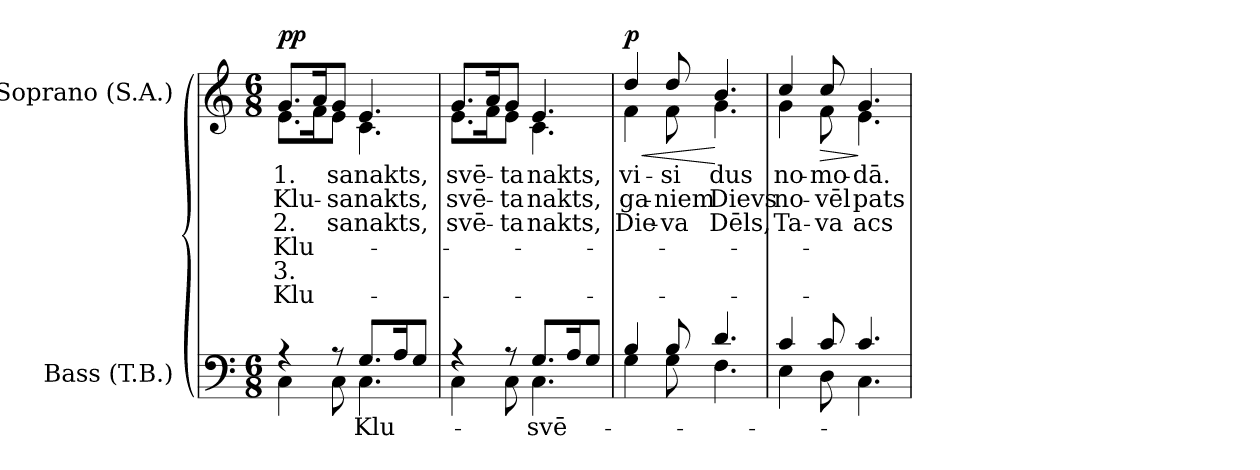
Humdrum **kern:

**kern	**text	**kern	**text	**text	**text	**text	**text	**text	**dynam
*part2	*part2	*part1	*part1	*part1	*part1	*part1	*part1	*part1	*part1
*staff2	*staff2	*staff1	*staff1	*staff1	*staff1	*staff1	*staff1	*staff1	*staff1
*I"Bass (T.B.)	*	*I"Soprano (S.A.)	*	*	*	*	*	*	*
*I'B. (T.B.)	*	*I'S. (S.A.)	*	*	*	*	*	*	*
!!LO:PB:g=z
*clefF4	*	*clefG2	*	*	*	*	*	*	*
*k[]	*	*k[]	*	*	*	*	*	*	*
*C:	*	*C:	*	*	*	*	*	*	*
*M6/8	*	*M6/8	*	*	*	*	*	*	*
=1	=1	=1	=1	=1	=1	=1	=1	=1	=1
*^	*	*	*	*	*	*	*	*	*
!	!	!	!LO:TX:a:B:t=Dolce	!	!	!	!	!	!	!
!	!	!	!	!LO:LY:b:color=#000000	!LO:LY:b:color=#000000	!LO:LY:b:color=#000000	!LO:LY:b:color=#000000	!LO:LY:b:color=#000000	!LO:LY:b:color=#000000	!
*	*	*	*^	*	*	*	*	*	*	*
4r	4Ci\	.	8.gi/L	8.ei\L	1.	Klu-	2.	Klu-	3.	Klu-	pp
.	.	.	16ai/K	16fi\K	.	.	.	.	.	.	.
!	!	!	!	!	!LO:LY:b:color=#000000	!LO:LY:b:color=#000000	!LO:LY:b:color=#000000	!	!	!	!
8r	8Ci\	.	8gi/J	8ei\J	-sa	-sa	-sa	.	.	.	.
!	!	!LO:LY:a:color=#000000	!	!	!	!	!	!	!	!	!
!	!	!	!	!	!LO:LY:b:color=#000000	!LO:LY:b:color=#000000	!LO:LY:b:color=#000000	!	!	!	!
8.Gi/L	4.Ci\	Klu-	4.ei/	4.ci\	nakts,	nakts,	nakts,	.	.	.	.
16Ai/K	.	.	.	.	.	.	.	.	.	.	.
8Gi/J	.	.	.	.	.	.	.	.	.	.	.
=2	=2	=2	=2	=2	=2	=2	=2	=2	=2	=2	=2
!	!	!	!	!	!LO:LY:b:color=#000000	!LO:LY:b:color=#000000	!LO:LY:b:color=#000000	!	!	!	!
4r	4Ci\	.	8.gi/L	8.ei\L	svē-	svē-	svē-	.	.	.	.
.	.	.	16ai/K	16fi\K	.	.	.	.	.	.	.
!	!	!	!	!	!LO:LY:b:color=#000000	!LO:LY:b:color=#000000	!LO:LY:b:color=#000000	!	!	!	!
8r	8Ci\	.	8gi/J	8ei\J	-ta	-ta	-ta	.	.	.	.
!	!	!LO:LY:a:color=#000000	!	!	!	!	!	!	!	!	!
!	!	!	!	!	!LO:LY:b:color=#000000	!LO:LY:b:color=#000000	!LO:LY:b:color=#000000	!	!	!	!
8.Gi/L	4.Ci\	svē-	4.ei/	4.ci\	nakts,	nakts,	nakts,	.	.	.	.
16Ai/K	.	.	.	.	.	.	.	.	.	.	.
8Gi/J	.	.	.	.	.	.	.	.	.	.	.
=3	=3	=3	=3	=3	=3	=3	=3	=3	=3	=3	=3
!	!	!	!	!	!LO:LY:b:color=#000000	!LO:LY:b:color=#000000	!LO:LY:b:color=#000000	!	!	!	!LO:HP:b
4Bi/	4Gi\	.	4ddi/	4fi\	vi-	ga-	Die-	.	.	.	< p
!	!	!	!	!	!LO:LY:b:color=#000000	!LO:LY:b:color=#000000	!LO:LY:b:color=#000000	!	!	!	!
8Bi/	8Gi\	.	8ddi/	8fi\	-si	-niem	-va	.	.	.	.
!	!	!	!	!	!LO:LY:b:color=#000000	!LO:LY:b:color=#000000	!LO:LY:b:color=#000000	!	!	!	!
4.di/	4.Fi\	.	4.bi/	4.gi\	dus	Dievs	Dēls,	.	.	.	[
=4	=4	=4	=4	=4	=4	=4	=4	=4	=4	=4	=4
!	!	!	!	!	!LO:LY:b:color=#000000	!LO:LY:b:color=#000000	!LO:LY:b:color=#000000	!	!	!	!
4ci/	4Ei\	.	4cci/	4gi\	no-	no-	Ta-	.	.	.	.
!	!	!	!	!	!LO:LY:b:color=#000000	!LO:LY:b:color=#000000	!LO:LY:b:color=#000000	!	!	!	!LO:HP:b
8ci/	8Di\	.	8cci/	8fi\	-mo-	-vēl	-va	.	.	.	>
!	!	!	!	!	!LO:LY:b:color=#000000	!LO:LY:b:color=#000000	!LO:LY:b:color=#000000	!	!	!	!
4.ci/	4.Ci\	.	4.gi/	4.ei\	-dā.	pats	acs	.	.	.	]
*v	*v	*	*	*	*	*	*	*	*	*	*
*	*	*v	*v	*	*	*	*	*	*	*
=	=	=	=	=	=	=	=	=	=
*-	*-	*-	*-	*-	*-	*-	*-	*-	*-
